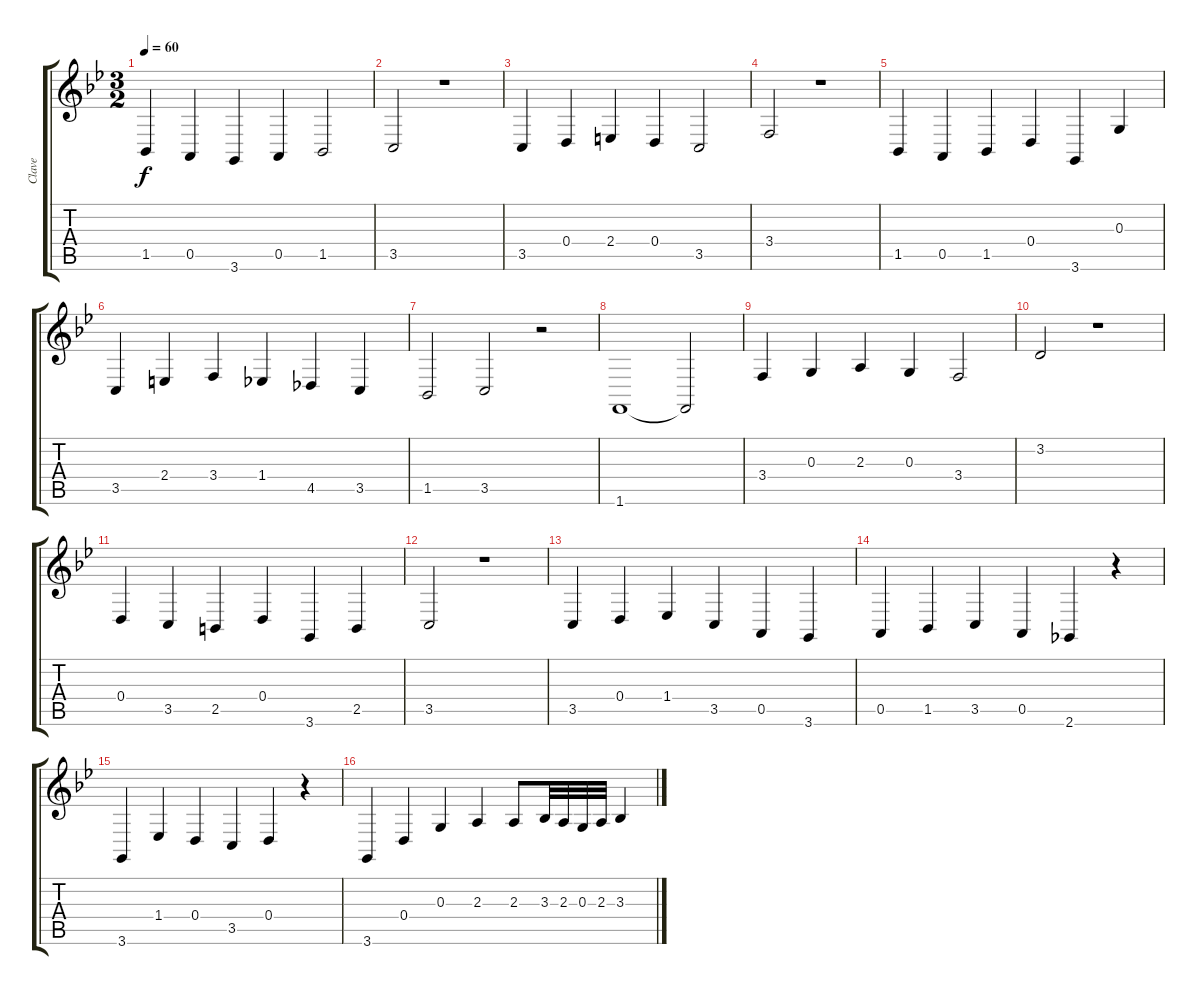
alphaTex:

\track ("Clave" "Clave") {instrument harpsichord}
\staff {score tabs}
\tuning (E4 B3 G3 D3 A2 E2) {hide}
\ts (3 2)
\tempo 60
\clef g2
\ks gminor
1.5.4{dy f} 0.5.4 3.6.4 0.5.4 1.5.2 |
3.5.2 r.1 |
3.5.4 0.4.4 2.4.4 0.4.4 3.5.2 |
3.4.2 r.1 |
1.5.4 0.5.4 1.5.4 0.4.4 3.6.4 0.3.4 |
3.5.4 2.4.4 3.4.4 1.4.4 4.5.4 3.5.4 |
1.5.2 3.5.2 r.2 |
1.6.1 1.6{t}.2 |
3.4.4 0.3.4 2.3.4 0.3.4 3.4.2 |
3.2.2 r.1 |
0.4.4 3.5.4 2.5.4 0.4.4 3.6.4 2.5.4 |
3.5.2 r.1 |
3.5.4 0.4.4 1.4.4 3.5.4 0.5.4 3.6.4 |
0.5.4 1.5.4 3.5.4 0.5.4 2.6.4 r.4 |
3.6.4 1.4.4 0.4.4 3.5.4 0.4.4 r.4 |
3.6.4 0.4.4 0.3.4 2.3.4 2.3.8 3.3.32 2.3.32 0.3.32 2.3.32 3.3.4
